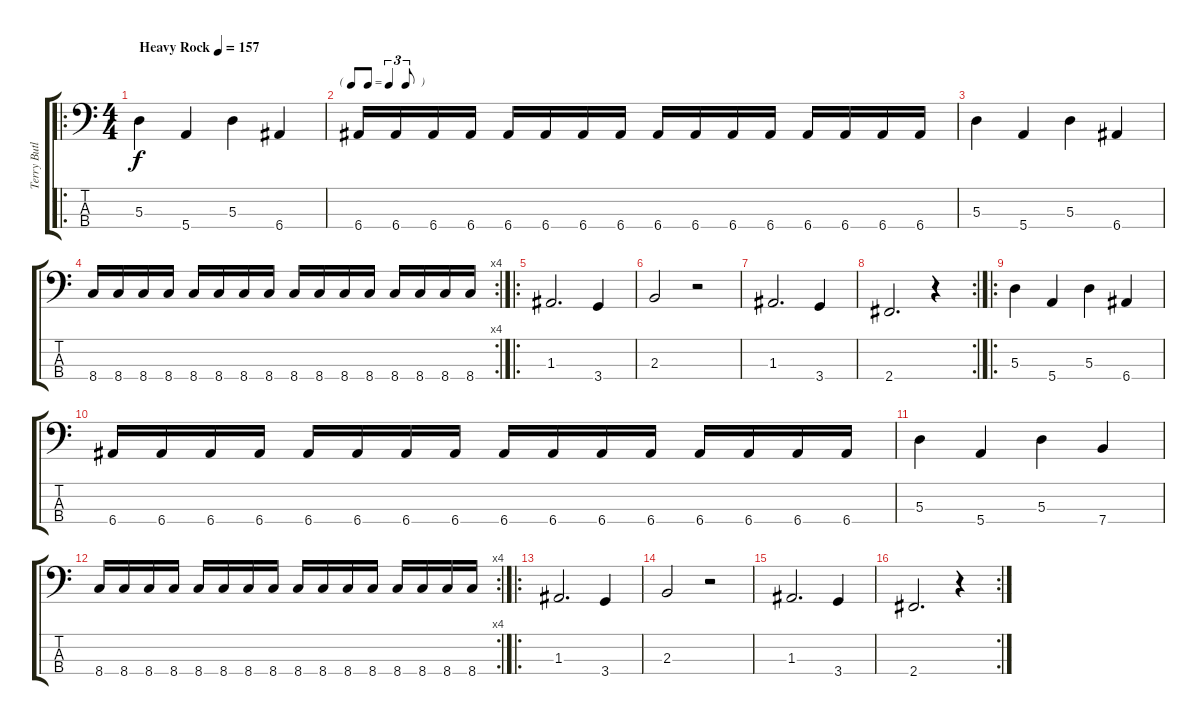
\track ("Terry Butler" "Terry Butl") {instrument electricbassfinger}
\staff {score tabs}
\tuning (G2 D2 A1 E1) {hide}
\ro
\ts (4 4)
\tempo (157 "Heavy Rock")
\clef f4
\ks c
5.3.4{dy f instrument electricbassfinger} 5.4.4 5.3.4 6.4.4 |
\tf triplet8th
6.4.16 6.4.16 6.4.16 6.4.16 6.4.16 6.4.16 6.4.16 6.4.16 6.4.16 6.4.16 6.4.16 6.4.16 6.4.16 6.4.16 6.4.16 6.4.16 |
5.3.4 5.4.4 5.3.4 6.4.4 |
\rc 4
8.4.16 8.4.16 8.4.16 8.4.16 8.4.16 8.4.16 8.4.16 8.4.16 8.4.16 8.4.16 8.4.16 8.4.16 8.4.16 8.4.16 8.4.16 8.4.16 |
\ro
1.3.2{d} 3.4.4 |
2.3.2 r.2 |
1.3.2{d} 3.4.4 |
\rc 2
2.4.2{d} r.4 |
\ro
5.3.4 5.4.4 5.3.4 6.4.4 |
6.4.16 6.4.16 6.4.16 6.4.16 6.4.16 6.4.16 6.4.16 6.4.16 6.4.16 6.4.16 6.4.16 6.4.16 6.4.16 6.4.16 6.4.16 6.4.16 |
5.3.4 5.4.4 5.3.4 7.4.4 |
\rc 4
8.4.16 8.4.16 8.4.16 8.4.16 8.4.16 8.4.16 8.4.16 8.4.16 8.4.16 8.4.16 8.4.16 8.4.16 8.4.16 8.4.16 8.4.16 8.4.16 |
\ro
1.3.2{d} 3.4.4 |
2.3.2 r.2 |
1.3.2{d} 3.4.4 |
\rc 2
2.4.2{d} r.4
